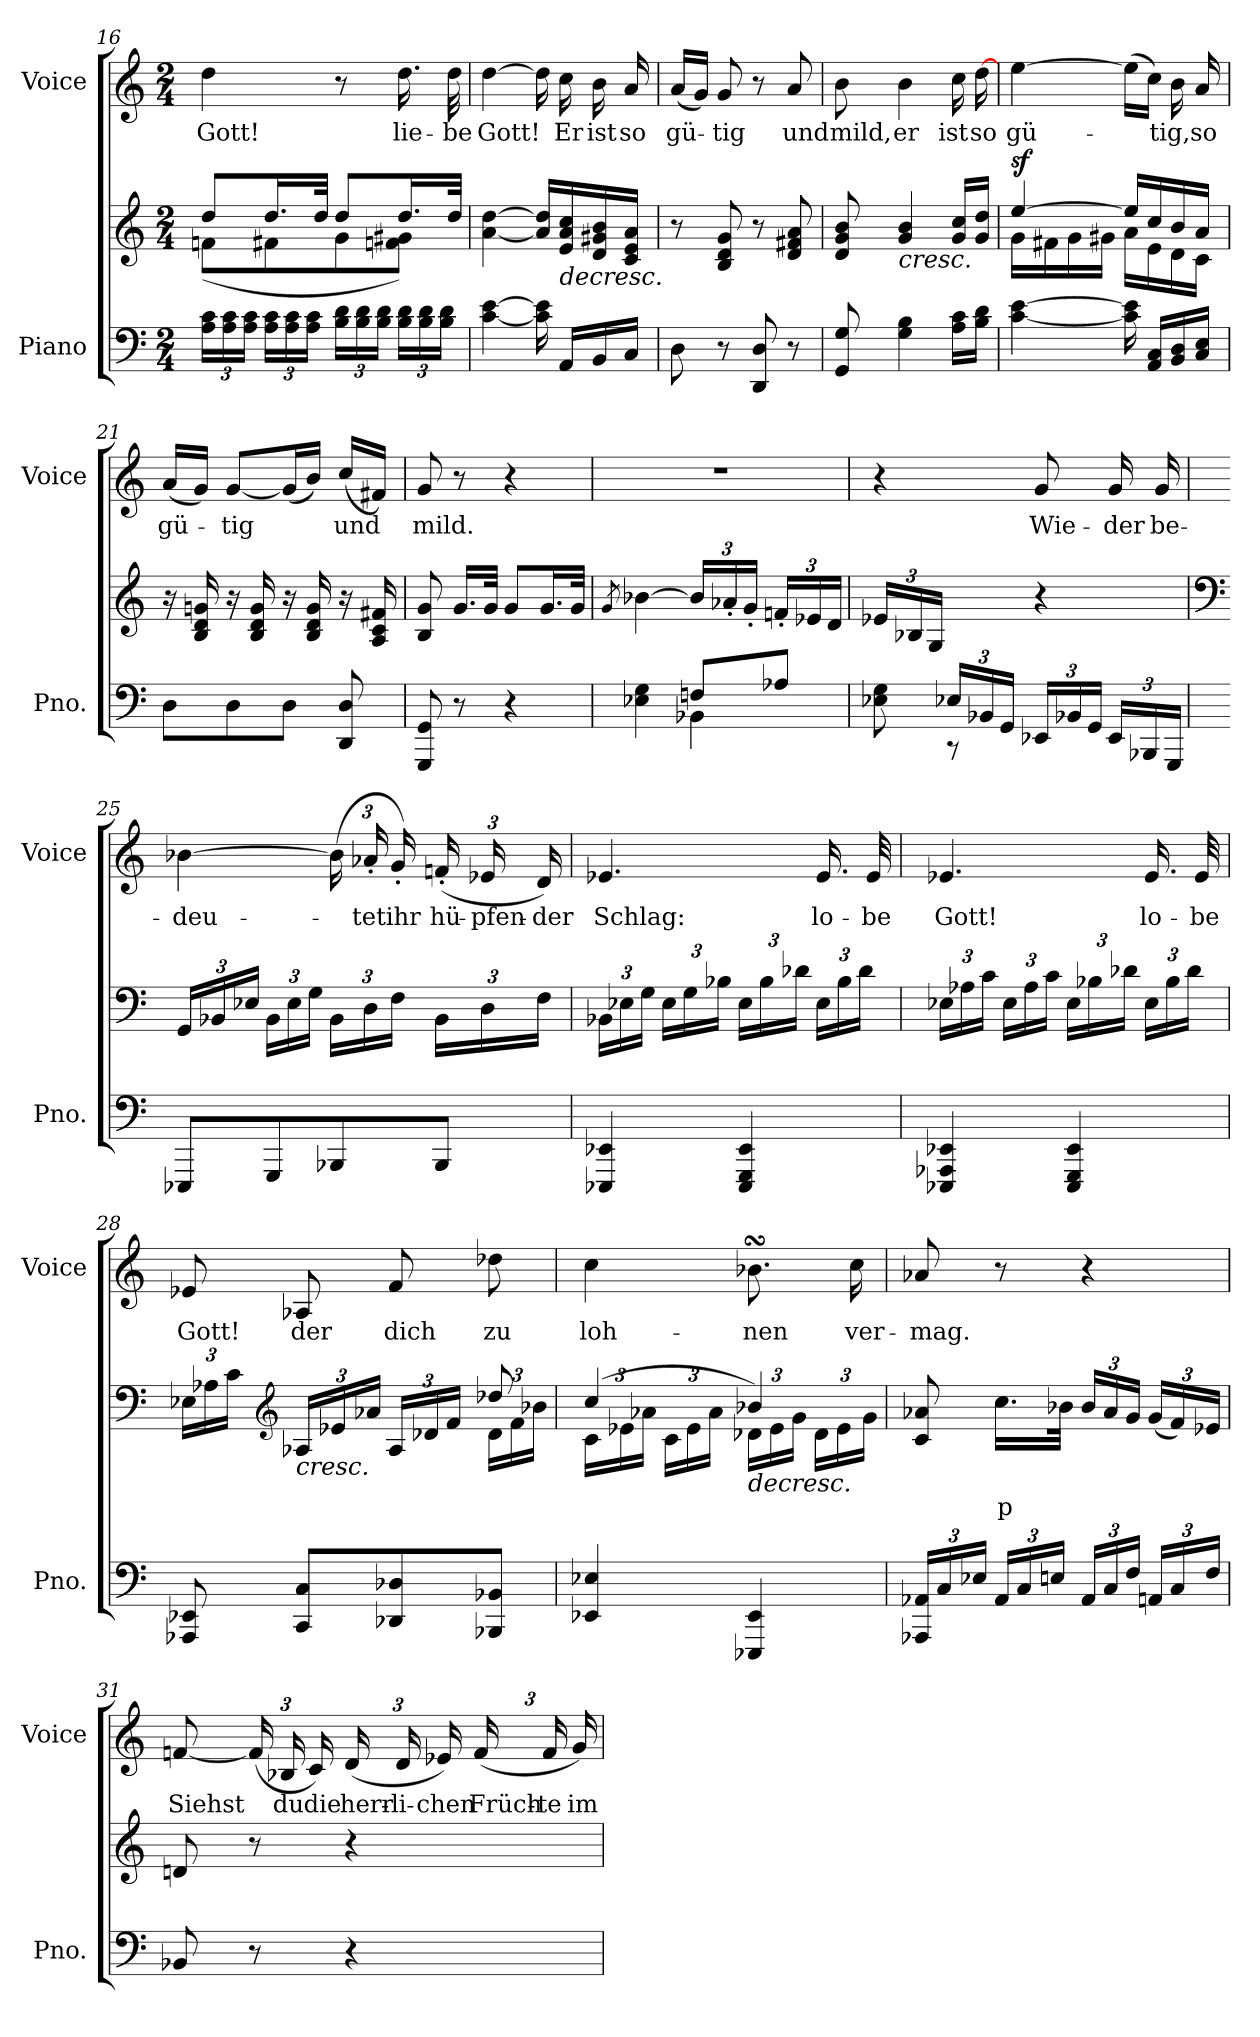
**kern	**kern	**text	**dynam	**kern	**text
*part2	*part2	*part2	*part2	*part1	*part1
*staff3	*staff2	*staff2	*staff2/3	*staff1	*staff1
*I"Piano	*	*	*	*I"Voice	*
*I'Pno.	*	*	*	*I'Voice	*
!!LO:PB:g=z
*clefF4	*clefG2	*	*	*clefG2	*
*k[]	*k[]	*	*	*k[]	*
*C:	*C:	*	*	*C:	*
*M2/4	*M2/4	*	*	*M2/4	*
*Xbrackettup	*	*	*	*	*
=16	=16	=16	=16	=16	=16
*	*^	*	*	*	*
!	!	!	!	!	!	!LO:LY:b
24A\ 24c\LL	8dd/L	(<8fn\L	.	.	4dd\	Gott!
24A\ 24c\	.	.	.	.	.	.
24A\ 24c\JJ	.	.	.	.	.	.
24A\ 24c\LL	16.dd/L	8f#X\	.	.	.	.
24A\ 24c\	.	.	.	.	.	.
24A\ 24c\JJ	.	.	.	.	.	.
.	32dd/JJk	.	.	.	.	.
24B\ 24d\LL	8dd/L	8g\	.	.	8r	.
24B\ 24d\	.	.	.	.	.	.
24B\ 24d\JJ	.	.	.	.	.	.
!	!	!	!	!	!	!LO:LY:b
24B\ 24d\LL	16.dd/L	8fn\ 8g#X\J)	.	.	16.dd\	lie-
24B\ 24d\	.	.	.	.	.	.
24B\ 24d\JJ	.	.	.	.	.	.
!	!	!	!	!	!	!LO:LY:b
.	32dd/JJk	.	.	.	32dd\	-be
*	*v	*v	*	*	*	*
=17	=17	=17	=17	=17	=17
!	!	!	!	!	!LO:LY:b
[<4c\ [>4e\	[<4a\ [>4dd\	.	.	[>4dd\	Gott!
16c\] 16e\]	16a/] 16dd/]LL	.	.	16dd\]	.
!	!LO:TX:b:i:t=decresc.	!	!	!	!
!	!	!	!	!	!LO:LY:b
16AA/LL	16e/ 16a/ 16cc/	.	.	16cc\	Er
!	!	!	!	!	!LO:LY:b
16BB/	16d/ 16g#X/ 16b/	.	.	16b\	ist
!	!	!	!	!	!LO:LY:b
16C/JJ	16c/ 16e/ 16a/JJ	.	.	16a/	so
=18	=18	=18	=18	=18	=18
!	!	!	!	!	!LO:LY:b
8D\	8r	.	.	(<16a/LL	gü-
.	.	.	.	16g/JJ)	.
!	!	!	!	!	!LO:LY:b
8r	8B/ 8d/ 8g/	.	.	8g/	-tig
8DD/ 8D/	8r	.	.	8r	.
!	!	!	!	!	!LO:LY:b
8r	8d/ 8f#X/ 8a/	.	.	8a/	und
=19	=19	=19	=19	=19	=19
!	!	!	!	!	!LO:LY:b
8GG/ 8G/	8d/ 8g/ 8b/	.	.	8b\	mild,
!	!LO:TX:b:i:t=cresc.	!	!	!	!
!	!	!	!	!	!LO:LY:b
4G\ 4B\	4g/ 4b/	.	.	4b\	er
!	!	!	!	!	!LO:LY:b
16A\ 16c\LL	16g/ 16cc/LL	.	.	16cc\	ist
!	!	!	!	!	!LO:LY:b
16B\ 16d\JJ	16g/ 16dd/JJ	.	.	[>16dd\	so
=20	=20	=20	=20	=20	=20
*	*^	*	*	*	*
!	!	!	!	!LO:DY:b	!	!LO:LY:b
[<4c\ [>4e\	[>4ee/	16g\LL	.	sf	[>4ee\	gü-
.	.	16f#X\	.	.	.	.
.	.	16g\	.	.	.	.
.	.	16g#X\JJ	.	.	.	.
16c\] 16e\]	16ee/LL]	16a\LL	.	.	(>16ee\LL]	.
16AA/ 16C/LL	16cc/	16e\	.	.	16cc\JJ)	.
!	!	!	!	!	!	!LO:LY:b
16BB/ 16D/	16b/	16d\	.	.	16b\	-tig,
!	!	!	!	!	!	!LO:LY:b
16C/ 16E/JJ	16a/JJ	16c\JJ	.	.	16a/	so
!!LO:LB:g=z
=21	=21	=21	=21	=21	=21	=21
!	!	!	!	!	!	!LO:LY:b
*	*v	*v	*	*	*	*
8D\L	16r	.	.	(<16a/LL	gü-
.	16B/ 16d/ 16gn/	.	.	16g/JJ)	.
!	!	!	!	!	!LO:LY:b
8D\	16r	.	.	[<8g/L	-tig
.	16B/ 16d/ 16g/	.	.	.	.
8D\J	16r	.	.	(<16g/L]	.
.	16B/ 16d/ 16g/	.	.	16b/JJ)	.
!	!	!	!	!	!LO:LY:b
8DD/ 8D/	16r	.	.	(<16cc/LL	und
.	16A/ 16c/ 16f#X/	.	.	16f#X/JJ)	.
=22	=22	=22	=22	=22	=22
!	!	!	!	!	!LO:LY:b
8GGG/ 8GG/	8B/ 8g/	.	.	8g/	mild.
8r	16.g/LL	.	.	8r	.
.	32g/JJk	.	.	.	.
4r	8g/L	.	.	4r	.
.	16.g/L	.	.	.	.
.	32g/JJk	.	.	.	.
=23	=23	=23	=23	=23	=23
.	8qg/	.	.	.	.
*^	*	*	*	*	*
!	!	!	!	!	!LO:N:vis=1	!
4E-X\ 4G\	4ryy	[>4b-X\	.	.	2r	.
*	*	*Xbrackettup	*	*	*	*
8Fn/L	4BB-X\	24b-/LL]	.	.	.	.
.	.	24a-X'</	.	.	.	.
.	.	24g'</JJ	.	.	.	.
8A-X/J	.	24fn'</LL	.	.	.	.
.	.	24e-X/	.	.	.	.
.	.	24d/JJ	.	.	.	.
=24	=24	=24	=24	=24	=24	=24
8ryy	8E-X\ 8G\	24e-X/LL	.	.	4r	.
.	.	24B-X/	.	.	.	.
.	.	24G/JJ	.	.	.	.
24E-X/LL	8r	8ryy	.	.	.	.
24BB-X/	.	.	.	.	.	.
24GG/JJ	.	.	.	.	.	.
!	!	!	!	!	!	!LO:LY:b
4ryy	24EE-X/LL	4r	.	.	8g/	Wie-
.	24BB-X/	.	.	.	.	.
.	24GG/JJ	.	.	.	.	.
!	!	!	!	!	!	!LO:LY:b
.	24EE-/LL	.	.	.	16g/	-der
.	24BBB-X/	.	.	.	.	.
!	!	!	!	!	!	!LO:LY:b
.	.	.	.	.	16g/	be-
.	24GGG/JJ	.	.	.	.	.
*v	*v	*	*	*	*	*
!!LO:LB:g=z
=25	=25	=25	=25	=25	=25
*	*clefF4	*	*	*	*
*^	*	*	*	*	*
!	!	!	!	!	!	!LO:LY:b
*v	*v	*	*	*	*	*
8EEE-X/L	24GG/LL	.	.	[>4b-X\	-deu-
.	24BB-X/	.	.	.	.
.	24E-X/JJ	.	.	.	.
8GGG/	24BB-\LL	.	.	.	.
.	24E-\	.	.	.	.
.	24G\JJ	.	.	.	.
*	*	*	*	*Xbrackettup	*
8BBB-X/	24BB-\LL	.	.	(>24b-\]	.
!	!	!	!	!	!LO:LY:b
.	24D\	.	.	24a-X'</	-tet
!	!	!	!	!	!LO:LY:b
.	24F\JJ	.	.	24g'</)	ihr
!	!	!	!	!	!LO:LY:b
8BBB-/J	24BB-\LL	.	.	(24fn'</	hü-
!	!	!	!	!	!LO:LY:b
.	24D\	.	.	24e-X/	-pfen-
!	!	!	!	!	!LO:LY:b
.	24F\JJ	.	.	24d/)	-der
=26	=26	=26	=26	=26	=26
!	!	!	!	!	!LO:LY:b
4EEE-X/ 4EE-X/	24BB-X\LL	.	.	4.e-X/	Schlag:
.	24E-X\	.	.	.	.
.	24G\JJ	.	.	.	.
.	24E-\LL	.	.	.	.
.	24G\	.	.	.	.
.	24B-X\JJ	.	.	.	.
4EEE-/ 4GGG/ 4EE-/	24E-\LL	.	.	.	.
.	24B-\	.	.	.	.
.	24d-X\JJ	.	.	.	.
!	!	!	!	!	!LO:LY:b
.	24E-\LL	.	.	16.e-/	lo-
.	24B-\	.	.	.	.
.	24d-\JJ	.	.	.	.
!	!	!	!	!	!LO:LY:b
.	.	.	.	32e-/	-be
=27	=27	=27	=27	=27	=27
!	!	!	!	!	!LO:LY:b
4EEE-X/ 4AAA-X/ 4EE-X/	24E-X\LL	.	.	4.e-X/	Gott!
.	24A-X\	.	.	.	.
.	24c\JJ	.	.	.	.
.	24E-\LL	.	.	.	.
.	24A-\	.	.	.	.
.	24c\JJ	.	.	.	.
4EEE-/ 4GGG/ 4EE-/	24E-\LL	.	.	.	.
.	24B-X\	.	.	.	.
.	24d-X\JJ	.	.	.	.
!	!	!	!	!	!LO:LY:b
.	24E-\LL	.	.	16.e-/	lo-
.	24B-\	.	.	.	.
.	24d-\JJ	.	.	.	.
!	!	!	!	!	!LO:LY:b
.	.	.	.	32e-/	-be
!!LO:LB:g=z
=28	=28	=28	=28	=28	=28
*	*^	*	*	*	*
!	!	!	!	!	!	!LO:LY:b
8AAA-X/ 8EE-X/	24E-X\LL	4.ryy	.	.	8e-X/	Gott!
.	24A-X\	.	.	.	.	.
.	24c\JJ	.	.	.	.	.
*	*clefG2	*	*	*	*	*
!	!LO:TX:b:i:t=cresc.	!	!	!	!	!
!	!	!	!	!	!	!LO:LY:b
8CC/ 8C/L	24A-X/LL	.	.	.	8A-X/	der
.	24e-X/	.	.	.	.	.
.	24a-X/JJ	.	.	.	.	.
!	!	!	!	!	!	!LO:LY:b
8DD-X/ 8D-X/	24A-/LL	.	.	.	8f/	dich
.	24d-X/	.	.	.	.	.
.	24f/JJ	.	.	.	.	.
!	!	!	!	!	!	!LO:LY:b
8BBB-X/ 8BB-X/J	8dd-X/	24d-\LL	.	.	8dd-X\	zu
.	.	24f\	.	.	.	.
.	.	24b-X\JJ	.	.	.	.
=29	=29	=29	=29	=29	=29	=29
!	!	!	!	!	!	!LO:LY:b
4EE-X/ 4E-X/	(4cc/	24c\LL	.	.	4cc\	loh-
.	.	24e-X\	.	.	.	.
.	.	24a-X\JJ	.	.	.	.
.	.	24c\LL	.	.	.	.
.	.	24e-\	.	.	.	.
.	.	24a-\JJ	.	.	.	.
!	!LO:TX:b:i:t=decresc.	!	!	!	!	!
!	!	!	!	!	!	!LO:LY:b
4EEE-X/ 4EE-/	4b-X/)	24d-X\LL	.	.	8.b-XsSSs\	-nen
.	.	24e-\	.	.	.	.
.	.	24g\JJ	.	.	.	.
.	.	24d-\LL	.	.	.	.
.	.	24e-\	.	.	.	.
!	!	!	!	!	!	!LO:LY:b
.	.	.	.	.	16cc\	ver-
.	.	24g\JJ	.	.	.	.
=30	=30	=30	=30	=30	=30	=30
!	!	!	!	!	!	!LO:LY:b
*	*v	*v	*	*	*	*
24AAA-X/ 24AA-X/LL	8c/ 8a-X/	.	.	8a-X/	-mag.
24C/	.	.	.	.	.
24E-X/JJ	.	.	.	.	.
!	!	!LO:LY:b	!	!	!
24AA-/LL	16.cc\LL	p	.	8r	.
24C/	.	.	.	.	.
24En/JJ	.	.	.	.	.
.	32b-X\JJk	.	.	.	.
24AA-/LL	24b-/LL	.	.	4r	.
24C/	24a-/	.	.	.	.
24F/JJ	24g/JJ	.	.	.	.
24AAn/LL	(<24g/LL	.	.	.	.
24C/	24f/)	.	.	.	.
24F/JJ	24e-X/JJ	.	.	.	.
!!LO:PB:g=z
=31	=31	=31	=31	=31	=31
!	!	!	!	!	!LO:LY:b
8BB-X/	8dn/	.	.	[<8fn/	Siehst
8r	8r	.	.	(24f/]	.
!	!	!	!	!	!LO:LY:b
.	.	.	.	24B-X/	du
!	!	!	!	!	!LO:LY:b
.	.	.	.	24c/)	die
!	!	!	!	!	!LO:LY:b
4r	4r	.	.	(24d/	herr-
!	!	!	!	!	!LO:LY:b
.	.	.	.	24d/	-li-
!	!	!	!	!	!LO:LY:b
.	.	.	.	24e-X/)	-chen
!	!	!	!	!	!LO:LY:b
.	.	.	.	(24f/	Früch-
!	!	!	!	!	!LO:LY:b
.	.	.	.	24f/	-te
!	!	!	!	!	!LO:LY:b
.	.	.	.	24g/)	im
=	=	=	=	=	=
*-	*-	*-	*-	*-	*-
